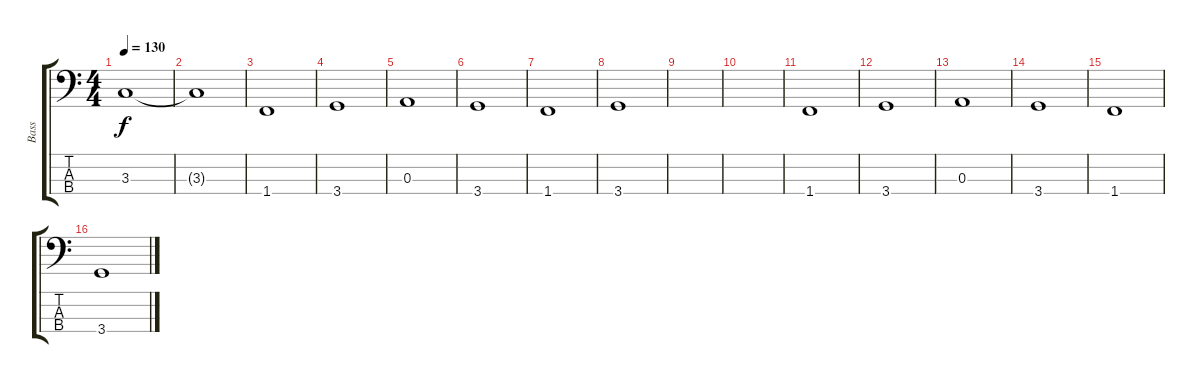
\track ("Bass" "Bass") {instrument electricbasspick}
\staff {score tabs}
\tuning (G2 D2 A1 E1) {hide}
\ts (4 4)
\tempo 130
\clef f4
\ks c
3.3.1{dy f} |
3.3{t}.1 |
1.4.1 |
3.4.1 |
0.3.1 |
3.4.1 |
1.4.1 |
3.4.1 |
|
|
1.4.1 |
3.4.1 |
0.3.1 |
3.4.1 |
1.4.1 |
3.4.1
